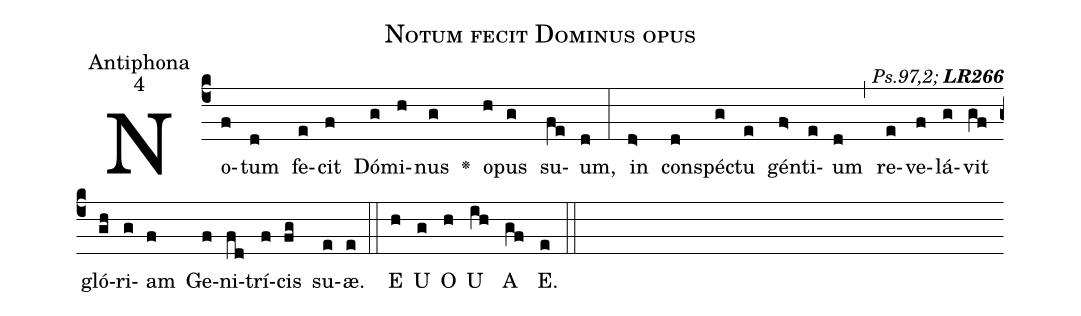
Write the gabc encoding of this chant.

name:Notum fecit Dominus opus;
office-part:Antiphona;
mode:4;
commentary:{\itshape\mdseries Ps.97,2;\/} {\bfseries LR266};
%%
(c4)No(f)tum(d) fe(e)cit(f) Dó(g)mi(h)nus(g) <v>\greheightstar</v>() o(h)pus(g) su(fe)um,(d) (:) in(d>) con(d)spé(g)ctu(e) gén(f>)ti(e)um(d) (,) re(e)ve(f)lá(g)vit(gf) gló(gh)ri(g)am(f) Ge(f)ni(fd)trí(f)cis(fg) su(e)æ.(e) (::) E(h) U(g) O(h) U(ih) A(gf) E.(e) (::)
